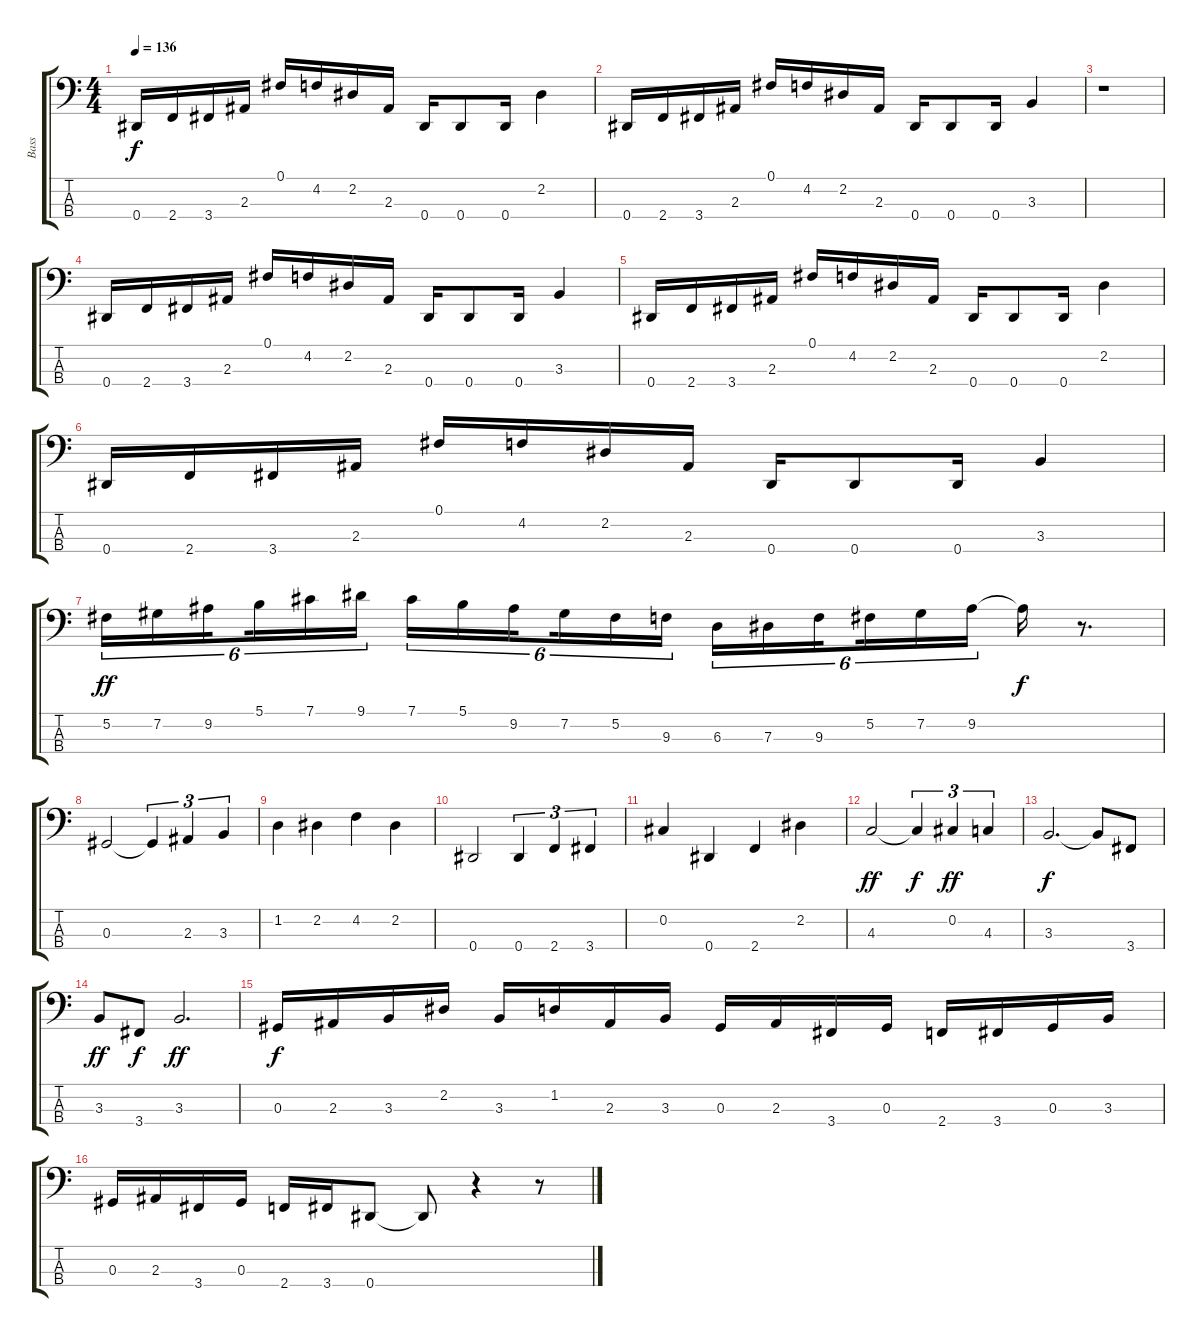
\track ("Bass" "Bass") {instrument fretlessbass}
\staff {score tabs}
\tuning (Gb2 Db2 Ab1 Eb1) {hide}
\ts (4 4)
\tempo 136
\clef f4
\ks c
0.4.16{dy f} 2.4.16 3.4.16 2.3.16 0.1.16 4.2.16 2.2.16 2.3.16 0.4.16 0.4.8 0.4.16 2.2.4 |
0.4.16 2.4.16 3.4.16 2.3.16 0.1.16 4.2.16 2.2.16 2.3.16 0.4.16 0.4.8 0.4.16 3.3.4 |
r.1 |
0.4.16 2.4.16 3.4.16 2.3.16 0.1.16 4.2.16 2.2.16 2.3.16 0.4.16 0.4.8 0.4.16 3.3.4 |
0.4.16 2.4.16 3.4.16 2.3.16 0.1.16 4.2.16 2.2.16 2.3.16 0.4.16 0.4.8 0.4.16 2.2.4 |
0.4.16 2.4.16 3.4.16 2.3.16 0.1.16 4.2.16 2.2.16 2.3.16 0.4.16 0.4.8 0.4.16 3.3.4 |
5.2.16{tu (6 4) dy ff} 7.2.16{tu (6 4)} 9.2.16{tu (6 4) beam splitsecondary} 5.1.16{tu (6 4)} 7.1.16{tu (6 4)} 9.1.16{tu (6 4)} 7.1.16{tu (6 4)} 5.1.16{tu (6 4)} 9.2.16{tu (6 4) beam splitsecondary} 7.2.16{tu (6 4)} 5.2.16{tu (6 4)} 9.3.16{tu (6 4)} 6.3.16{tu (6 4)} 7.3.16{tu (6 4)} 9.3.16{tu (6 4) beam splitsecondary} 5.2.16{tu (6 4)} 7.2.16{tu (6 4)} 9.2.16{tu (6 4)} 9.2{t}.16{dy f} r.8{d} |
0.3.2 0.3{t}.4{tu (3 2)} 2.3.4{tu (3 2)} 3.3.4{tu (3 2)} |
1.2.4 2.2.4 4.2.4 2.2.4 |
0.4.2 0.4.4{tu (3 2)} 2.4.4{tu (3 2)} 3.4.4{tu (3 2)} |
0.2.4 0.4.4 2.4.4 2.2.4 |
4.3.2{dy ff} 4.3{t}.4{tu (3 2) dy f} 0.2.4{tu (3 2) dy ff} 4.3.4{tu (3 2)} |
3.3.2{d dy f} 3.3{t}.8 3.4.8 |
3.3.8{dy ff} 3.4.8{dy f} 3.3.2{d dy ff} |
0.3.16{dy f} 2.3.16 3.3.16 2.2.16 3.3.16 1.2.16 2.3.16 3.3.16 0.3.16 2.3.16 3.4.16 0.3.16 2.4.16 3.4.16 0.3.16 3.3.16 |
0.3.16 2.3.16 3.4.16 0.3.16 2.4.16 3.4.16 0.4.8 0.4{t}.8 r.4 r.8
